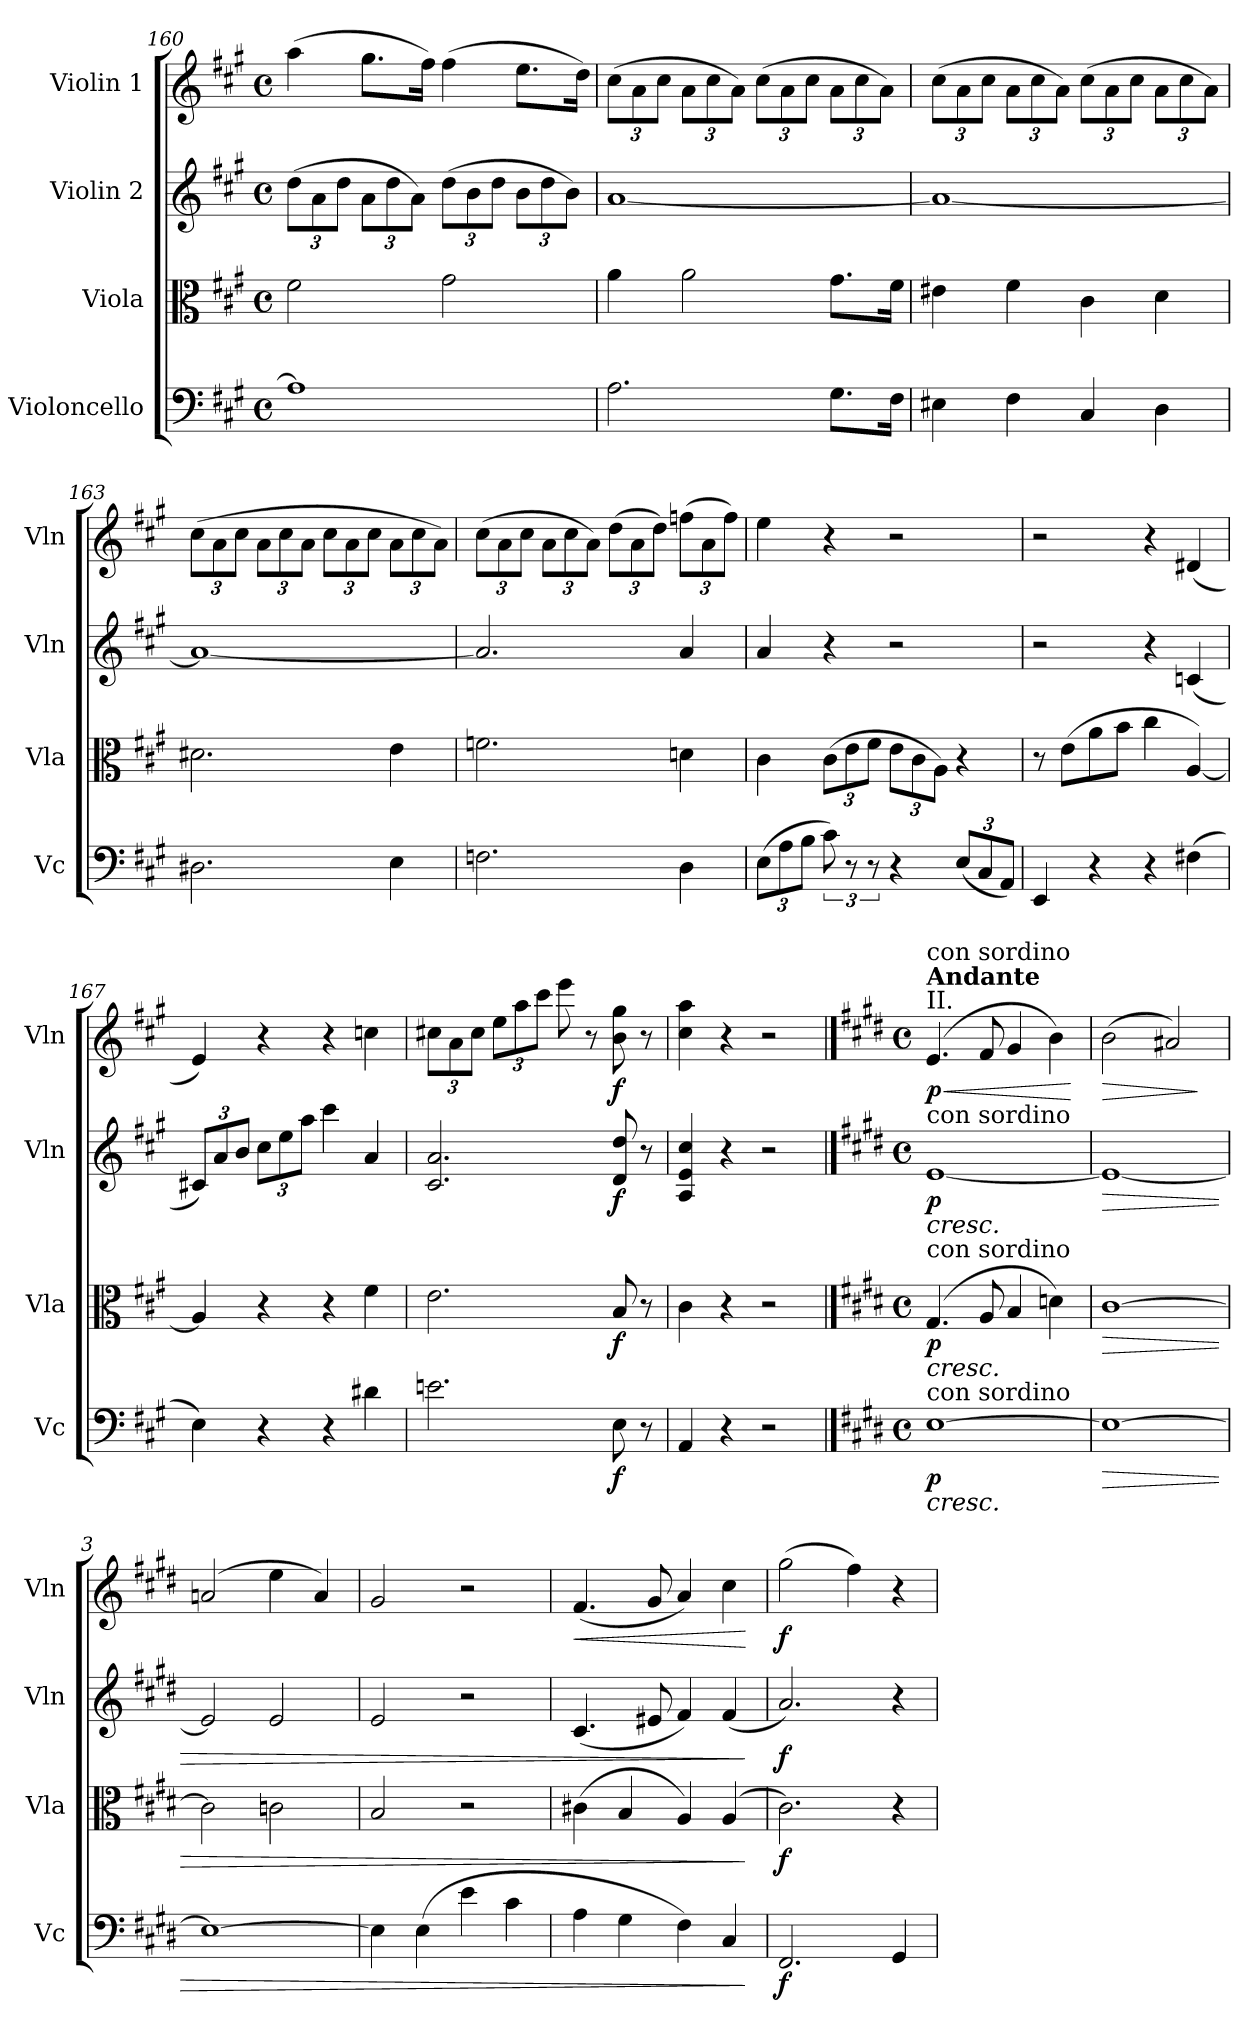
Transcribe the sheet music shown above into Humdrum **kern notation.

**kern	**dynam	**kern	**dynam	**kern	**dynam	**kern	**dynam
*part4	*part4	*part3	*part3	*part2	*part2	*part1	*part1
*staff4	*staff4	*staff3	*staff3	*staff2	*staff2	*staff1	*staff1
*I"Violoncello	*	*I"Viola	*	*I"Violin 2	*	*I"Violin 1	*
*I'Vc	*	*I'Vla	*	*I'Vln	*	*I'Vln	*
*clefF4	*	*clefC3	*	*clefG2	*	*clefG2	*
*k[f#c#g#]	*	*k[f#c#g#]	*	*k[f#c#g#]	*	*k[f#c#g#]	*
*M4/4	*	*M4/4	*	*M4/4	*	*M4/4	*
*met(c)	*	*met(c)	*	*met(c)	*	*met(c)	*
*	*	*	*	*Xbrackettup	*	*	*
=160	=160	=160	=160	=160	=160	=160	=160
1A]	.	2f#\	.	(12dd\L	.	(4aa\	.
.	.	.	.	12a\	.	.	.
.	.	.	.	12dd\J	.	.	.
.	.	.	.	12a\L	.	8.gg#\L	.
.	.	.	.	12dd\	.	.	.
.	.	.	.	12a\J)	.	.	.
.	.	.	.	.	.	16ff#\Jk)	.
.	.	2g#\	.	(12dd\L	.	(4ff#\	.
.	.	.	.	12b\	.	.	.
.	.	.	.	12dd\J	.	.	.
.	.	.	.	12b\L	.	8.ee\L	.
.	.	.	.	12dd\	.	.	.
.	.	.	.	12b\J)	.	.	.
.	.	.	.	.	.	16dd\Jk)	.
=161	=161	=161	=161	=161	=161	=161	=161
*	*	*	*	*	*	*Xbrackettup	*
2.A\	.	4a\	.	[1a	.	(12cc#\L	.
.	.	.	.	.	.	12a\	.
.	.	.	.	.	.	12cc#\J	.
.	.	2a\	.	.	.	12a\L	.
.	.	.	.	.	.	12cc#\	.
.	.	.	.	.	.	12a\J)	.
.	.	.	.	.	.	(12cc#\L	.
.	.	.	.	.	.	12a\	.
.	.	.	.	.	.	12cc#\J	.
8.G#\L	.	8.g#\L	.	.	.	12a\L	.
.	.	.	.	.	.	12cc#\	.
.	.	.	.	.	.	12a\J)	.
16F#\Jk	.	16f#\Jk	.	.	.	.	.
!!LO:LB:g=z
=162	=162	=162	=162	=162	=162	=162	=162
4E#X\	.	4e#X\	.	1a_	.	(12cc#\L	.
.	.	.	.	.	.	12a\	.
.	.	.	.	.	.	12cc#\J	.
4F#\	.	4f#\	.	.	.	12a\L	.
.	.	.	.	.	.	12cc#\	.
.	.	.	.	.	.	12a\J)	.
4C#/	.	4c#\	.	.	.	(12cc#\L	.
.	.	.	.	.	.	12a\	.
.	.	.	.	.	.	12cc#\J	.
4D\	.	4d\	.	.	.	12a\L	.
.	.	.	.	.	.	12cc#\	.
.	.	.	.	.	.	12a\J)	.
=163	=163	=163	=163	=163	=163	=163	=163
2.D#X\	.	2.d#X\	.	1a_	.	(12cc#\L	.
.	.	.	.	.	.	12a\	.
.	.	.	.	.	.	12cc#\J	.
.	.	.	.	.	.	12a\L	.
.	.	.	.	.	.	12cc#\	.
.	.	.	.	.	.	12a\J	.
.	.	.	.	.	.	12cc#\L	.
.	.	.	.	.	.	12a\	.
.	.	.	.	.	.	12cc#\J	.
4E\	.	4e\	.	.	.	12a\L	.
.	.	.	.	.	.	12cc#\	.
.	.	.	.	.	.	12a\J)	.
=164	=164	=164	=164	=164	=164	=164	=164
2.Fn\	.	2.fn\	.	2.a/]	.	(12cc#\L	.
.	.	.	.	.	.	12a\	.
.	.	.	.	.	.	12cc#\J	.
.	.	.	.	.	.	12a\L	.
.	.	.	.	.	.	12cc#\	.
.	.	.	.	.	.	12a\J)	.
.	.	.	.	.	.	(12dd\L	.
.	.	.	.	.	.	12a\	.
.	.	.	.	.	.	12dd\J)	.
4D\	.	4dn\	.	4a/	.	(12ffn\L	.
.	.	.	.	.	.	12a\	.
.	.	.	.	.	.	12ff\J)	.
!!LO:LB:g=z
=165	=165	=165	=165	=165	=165	=165	=165
*Xbrackettup	*	*	*	*	*	*	*
(12E\L	.	4c#\	.	4a/	.	4ee\	.
12A\	.	.	.	.	.	.	.
12B\J	.	.	.	.	.	.	.
*brackettup	*	*Xbrackettup	*	*	*	*	*
12c#\)	.	(12c#\L	.	4r	.	4r	.
12r	.	12e\	.	.	.	.	.
12r	.	12f#\J	.	.	.	.	.
4r	.	12e\L	.	2r	.	2r	.
.	.	12c#\	.	.	.	.	.
.	.	12A\J)	.	.	.	.	.
*Xbrackettup	*	*	*	*	*	*	*
(12E/L	.	4r	.	.	.	.	.
12C#/	.	.	.	.	.	.	.
12AA/J)	.	.	.	.	.	.	.
=166	=166	=166	=166	=166	=166	=166	=166
4EE/	.	8r	.	2r	.	2r	.
.	.	(8e\L	.	.	.	.	.
4r	.	8a\	.	.	.	.	.
.	.	8b\J	.	.	.	.	.
4r	.	4cc#\	.	4r	.	4r	.
(4F#X\	.	[4A/)	.	(4cn/	.	(4d#X/	.
=167	=167	=167	=167	=167	=167	=167	=167
4E\)	.	4A/]	.	12c#X/L)	.	4e/)	.
.	.	.	.	12a/	.	.	.
.	.	.	.	12b/J	.	.	.
4r	.	4r	.	12cc#\L	.	4r	.
.	.	.	.	12ee\	.	.	.
.	.	.	.	12aa\J	.	.	.
4r	.	4r	.	4ccc#\	.	4r	.
4d#X\	.	4f#\	.	4a/	.	4ccn\	.
!!LO:LB:g=z
=168	=168	=168	=168	=168	=168	=168	=168
2.eni\	.	2.e\	.	2.c#/ 2.a/	.	12cc#X\L	.
.	.	.	.	.	.	12a\	.
.	.	.	.	.	.	12cc#\J	.
.	.	.	.	.	.	12ee\L	.
.	.	.	.	.	.	12aa\	.
.	.	.	.	.	.	12ccc#\J	.
.	.	.	.	.	.	8eee\	.
.	.	.	.	.	.	8r	.
!	!LO:DY:b	!	!LO:DY:b	!	!LO:DY:b	!	!LO:DY:b
8E\	f	8B/	f	8d/ 8dd/	f	8b\ 8gg#\	f
8r	.	8r	.	8r	.	8r	.
=169	=169	=169	=169	=169	=169	=169	=169
4AA/	.	4c#\	.	4A/ 4e/ 4cc#/	.	4cc#\ 4aa\	.
4r	.	4r	.	4r	.	4r	.
2r	.	2r	.	2r	.	2r	.
!!LO:PB:g=z
==1	==1	==1	==1	==1	==1	==1	==1
*k[f#c#g#d#]	*	*k[f#c#g#d#]	*	*k[f#c#g#d#]	*	*k[f#c#g#d#]	*
*M4/4	*	*M4/4	*	*M4/4	*	*M4/4	*
*met(c)	*	*met(c)	*	*met(c)	*	*met(c)	*
!	!	!	!	!	!	!LO:TX:a:t=II.	!
!	!	!	!	!	!	!LO:TX:a:B:t=Andante	!
!	!	!	!	!	!	!LO:TX:a:t=con sordino	!
!	!	!	!	!LO:TX:a:t=con sordino	!	!	!
!	!	!LO:TX:a:t=con sordino	!	!	!	!	!
!LO:TX:a:t=con sordino	!	!	!	!	!	!	!
!	!LO:HP:b	!	!LO:HP:b	!	!LO:HP:b	!	!LO:HP:b
!	!LO:DY:n=1:b	!	!LO:DY:n=1:b	!	!LO:DY:n=1:b	!	!LO:DY:n=1:b
[1E	< p	(4.G#/	< p	[1e	< p	(4.e/	< p
.	.	8A/	.	.	.	8f#/	.
.	.	4B/	.	.	.	4g#/	.
.	.	4dn\)	.	.	.	4b\)	.
.	.	.	.	.	.	.	[
=2	=2	=2	=2	=2	=2	=2	=2
!	!LO:HP:b	!	!LO:HP:b	!	!LO:HP:b	!	!LO:HP:b
1E_	>	[1c#	>	1e_	>	(2b\	>
.	.	.	.	.	.	2a#X/)	.
.	[	.	[	.	[	.	]
=3	=3	=3	=3	=3	=3	=3	=3
1E_	.	2c#\]	.	2e/]	.	(2an/	.
.	.	2cn\	.	2e/	.	4ee\	.
.	.	.	.	.	.	4a/)	.
=4	=4	=4	=4	=4	=4	=4	=4
4E\]	.	2B/	.	2e/	.	2g#/	.
(4E\	.	.	.	.	.	.	.
4e\	.	2r	.	2r	.	2r	.
4c#\	.	.	.	.	.	.	.
=5	=5	=5	=5	=5	=5	=5	=5
!	!	!	!	!	!	!	!LO:HP:b
4A\	.	(4c#X\	.	(4.c#/	.	(4.f#/	<
4G#\	.	4B/	.	.	.	.	.
.	.	.	.	8e#X/	.	8g#/	.
4F#\)	.	4A/)	.	4f#/)	.	4a/)	.
4C#/	.	(4A/	.	(4f#/	.	4cc#\	.
.	]	.	]	.	]	.	[
!!LO:LB:g=z
=6	=6	=6	=6	=6	=6	=6	=6
!	!LO:DY:b	!	!LO:DY:b	!	!LO:DY:b	!	!LO:DY:b
2.FF#/	f	2.c#\)	f	2.a/)	f	(2gg#\	f
.	.	.	.	.	.	4ff#\)	.
4GG#/	.	4r	.	4r	.	4r	.
=	=	=	=	=	=	=	=
*-	*-	*-	*-	*-	*-	*-	*-
